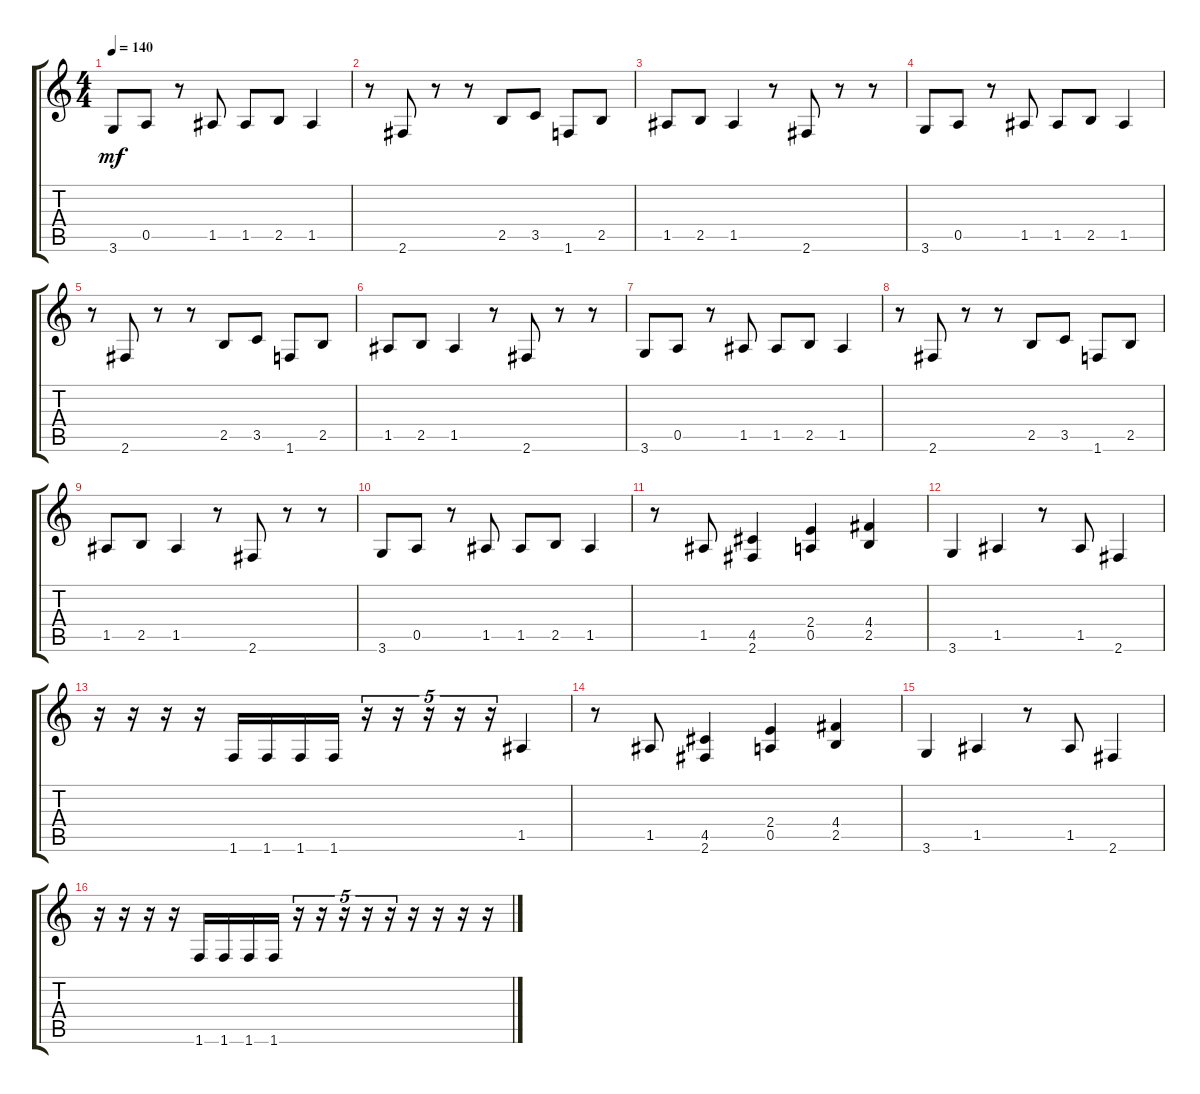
\track "" {instrument distortionguitar}
\staff {score tabs}
\tuning (E4 B3 G3 D3 A2 E2) {hide}
\ts (4 4)
\tempo 140
\clef g2
\ks c
3.6.8{dy mf} 0.5.8 r.8 1.5.8 1.5.8 2.5.8 1.5.4 |
r.8 2.6.8 r.8 r.8 2.5.8 3.5.8 1.6.8 2.5.8 |
1.5.8 2.5.8 1.5.4 r.8 2.6.8 r.8 r.8 |
3.6.8 0.5.8 r.8 1.5.8 1.5.8 2.5.8 1.5.4 |
r.8 2.6.8 r.8 r.8 2.5.8 3.5.8 1.6.8 2.5.8 |
1.5.8 2.5.8 1.5.4 r.8 2.6.8 r.8 r.8 |
3.6.8 0.5.8 r.8 1.5.8 1.5.8 2.5.8 1.5.4 |
r.8 2.6.8 r.8 r.8 2.5.8 3.5.8 1.6.8 2.5.8 |
1.5.8 2.5.8 1.5.4 r.8 2.6.8 r.8 r.8 |
3.6.8 0.5.8 r.8 1.5.8 1.5.8 2.5.8 1.5.4 |
r.8 1.5.8 (4.5 2.6).4 (2.4 0.5).4 (4.4 2.5).4 |
3.6.4 1.5.4 r.8 1.5.8 2.6.4 |
r.16 r.16 r.16 r.16 1.6.16 1.6.16 1.6.16 1.6.16 r.16{tu (5 4)} r.16{tu (5 4)} r.16{tu (5 4)} r.16{tu (5 4)} r.16{tu (5 4)} 1.5.4 |
r.8 1.5.8 (4.5 2.6).4 (2.4 0.5).4 (4.4 2.5).4 |
3.6.4 1.5.4 r.8 1.5.8 2.6.4 |
r.16 r.16 r.16 r.16 1.6.16 1.6.16 1.6.16 1.6.16 r.16{tu (5 4)} r.16{tu (5 4)} r.16{tu (5 4)} r.16{tu (5 4)} r.16{tu (5 4)} r.16 r.16 r.16 r.16
